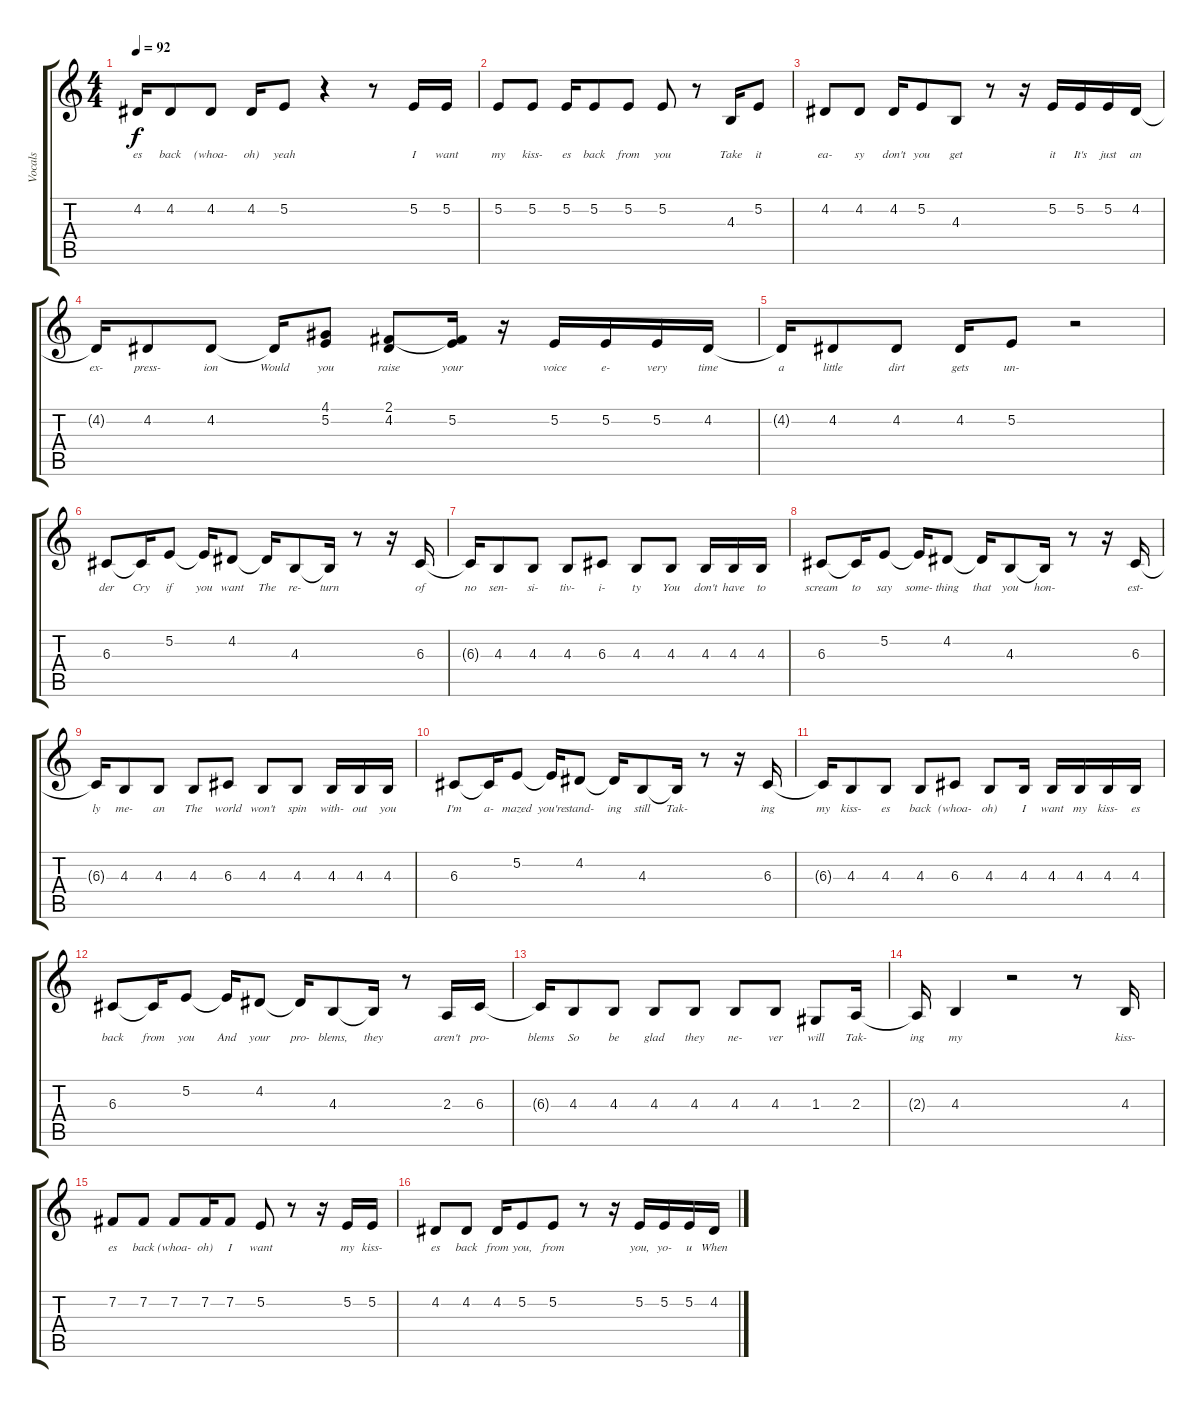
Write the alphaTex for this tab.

\track ("Vocals" "Vocals") {instrument lead6voice}
\staff {score tabs}
\tuning (E4 B3 G3 D3 A2 E2) {hide}
\ts (4 4)
\tempo 92
\clef g2
\ks c
4.2{t}.16{lyrics (0 "es") lyrics (1 "") lyrics (2 "") lyrics (3 "") lyrics (4 "") dy f} 4.2.8{lyrics (0 "back") lyrics (1 "") lyrics (2 "") lyrics (3 "") lyrics (4 "")} 4.2.8{lyrics (0 "(whoa-") lyrics (1 "") lyrics (2 "") lyrics (3 "") lyrics (4 "")} 4.2.16{lyrics (0 "oh)") lyrics (1 "") lyrics (2 "") lyrics (3 "") lyrics (4 "")} 5.2.8{lyrics (0 "yeah") lyrics (1 "") lyrics (2 "") lyrics (3 "") lyrics (4 "")} r.4 r.8 5.2.16{lyrics (0 "I") lyrics (1 "") lyrics (2 "") lyrics (3 "") lyrics (4 "")} 5.2.16{lyrics (0 "want") lyrics (1 "") lyrics (2 "") lyrics (3 "") lyrics (4 "")} |
5.2.8{lyrics (0 "my") lyrics (1 "") lyrics (2 "") lyrics (3 "") lyrics (4 "")} 5.2.8{lyrics (0 "kiss-") lyrics (1 "") lyrics (2 "") lyrics (3 "") lyrics (4 "")} 5.2.16{lyrics (0 "es") lyrics (1 "") lyrics (2 "") lyrics (3 "") lyrics (4 "")} 5.2.8{lyrics (0 "back") lyrics (1 "") lyrics (2 "") lyrics (3 "") lyrics (4 "")} 5.2.8{lyrics (0 "from") lyrics (1 "") lyrics (2 "") lyrics (3 "") lyrics (4 "")} 5.2.8{lyrics (0 "you") lyrics (1 "") lyrics (2 "") lyrics (3 "") lyrics (4 "")} r.8 4.3.16{lyrics (0 "Take") lyrics (1 "") lyrics (2 "") lyrics (3 "") lyrics (4 "")} 5.2.8{lyrics (0 "it") lyrics (1 "") lyrics (2 "") lyrics (3 "") lyrics (4 "")} |
4.2.8{lyrics (0 "ea-") lyrics (1 "") lyrics (2 "") lyrics (3 "") lyrics (4 "")} 4.2.8{lyrics (0 "sy") lyrics (1 "") lyrics (2 "") lyrics (3 "") lyrics (4 "")} 4.2.16{lyrics (0 "don't") lyrics (1 "") lyrics (2 "") lyrics (3 "") lyrics (4 "")} 5.2.8{lyrics (0 "you") lyrics (1 "") lyrics (2 "") lyrics (3 "") lyrics (4 "")} 4.3.8{lyrics (0 "get") lyrics (1 "") lyrics (2 "") lyrics (3 "") lyrics (4 "")} r.8 r.16 5.2.16{lyrics (0 "it") lyrics (1 "") lyrics (2 "") lyrics (3 "") lyrics (4 "")} 5.2.16{lyrics (0 "It's") lyrics (1 "") lyrics (2 "") lyrics (3 "") lyrics (4 "")} 5.2.16{lyrics (0 "just") lyrics (1 "") lyrics (2 "") lyrics (3 "") lyrics (4 "")} 4.2.16{lyrics (0 "an") lyrics (1 "") lyrics (2 "") lyrics (3 "") lyrics (4 "")} |
4.2{t}.16{lyrics (0 "ex-") lyrics (1 "") lyrics (2 "") lyrics (3 "") lyrics (4 "")} 4.2.8{lyrics (0 "press-") lyrics (1 "") lyrics (2 "") lyrics (3 "") lyrics (4 "")} 4.2.8{lyrics (0 "ion") lyrics (1 "") lyrics (2 "") lyrics (3 "") lyrics (4 "")} 4.2{t}.16{lyrics (0 "Would") lyrics (1 "") lyrics (2 "") lyrics (3 "") lyrics (4 "")} (4.1 5.2).8{lyrics (0 "you") lyrics (1 "") lyrics (2 "") lyrics (3 "") lyrics (4 "")} (2.1 4.2).8{lyrics (0 "raise") lyrics (1 "") lyrics (2 "") lyrics (3 "") lyrics (4 "")} (2.1{t} 5.2).16{lyrics (0 "your") lyrics (1 "") lyrics (2 "") lyrics (3 "") lyrics (4 "")} r.16 5.2.16{lyrics (0 "voice") lyrics (1 "") lyrics (2 "") lyrics (3 "") lyrics (4 "")} 5.2.16{lyrics (0 "e-") lyrics (1 "") lyrics (2 "") lyrics (3 "") lyrics (4 "")} 5.2.16{lyrics (0 "very") lyrics (1 "") lyrics (2 "") lyrics (3 "") lyrics (4 "")} 4.2.16{lyrics (0 "time") lyrics (1 "") lyrics (2 "") lyrics (3 "") lyrics (4 "")} |
4.2{t}.16{lyrics (0 "a") lyrics (1 "") lyrics (2 "") lyrics (3 "") lyrics (4 "")} 4.2.8{lyrics (0 "little") lyrics (1 "") lyrics (2 "") lyrics (3 "") lyrics (4 "")} 4.2.8{lyrics (0 "dirt") lyrics (1 "") lyrics (2 "") lyrics (3 "") lyrics (4 "")} 4.2.16{lyrics (0 "gets") lyrics (1 "") lyrics (2 "") lyrics (3 "") lyrics (4 "")} 5.2.8{lyrics (0 "un-") lyrics (1 "") lyrics (2 "") lyrics (3 "") lyrics (4 "")} r.2 |
6.3.8{lyrics (0 "der") lyrics (1 "") lyrics (2 "") lyrics (3 "") lyrics (4 "")} 6.3{t}.16{lyrics (0 "Cry") lyrics (1 "") lyrics (2 "") lyrics (3 "") lyrics (4 "")} 5.2.8{lyrics (0 "if") lyrics (1 "") lyrics (2 "") lyrics (3 "") lyrics (4 "")} 5.2{t}.16{lyrics (0 "you") lyrics (1 "") lyrics (2 "") lyrics (3 "") lyrics (4 "")} 4.2.8{lyrics (0 "want") lyrics (1 "") lyrics (2 "") lyrics (3 "") lyrics (4 "")} 4.2{t}.16{lyrics (0 "The") lyrics (1 "") lyrics (2 "") lyrics (3 "") lyrics (4 "")} 4.3.8{lyrics (0 "re-") lyrics (1 "") lyrics (2 "") lyrics (3 "") lyrics (4 "")} 4.3{t}.16{lyrics (0 "turn") lyrics (1 "") lyrics (2 "") lyrics (3 "") lyrics (4 "")} r.8 r.16 6.3.16{lyrics (0 "of") lyrics (1 "") lyrics (2 "") lyrics (3 "") lyrics (4 "")} |
6.3{t}.16{lyrics (0 "no") lyrics (1 "") lyrics (2 "") lyrics (3 "") lyrics (4 "")} 4.3.8{lyrics (0 "sen-") lyrics (1 "") lyrics (2 "") lyrics (3 "") lyrics (4 "")} 4.3.8{lyrics (0 "si-") lyrics (1 "") lyrics (2 "") lyrics (3 "") lyrics (4 "")} 4.3.8{lyrics (0 "tiv-") lyrics (1 "") lyrics (2 "") lyrics (3 "") lyrics (4 "")} 6.3.8{lyrics (0 "i-") lyrics (1 "") lyrics (2 "") lyrics (3 "") lyrics (4 "")} 4.3.8{lyrics (0 "ty") lyrics (1 "") lyrics (2 "") lyrics (3 "") lyrics (4 "")} 4.3.8{lyrics (0 "You") lyrics (1 "") lyrics (2 "") lyrics (3 "") lyrics (4 "")} 4.3.16{lyrics (0 "don't") lyrics (1 "") lyrics (2 "") lyrics (3 "") lyrics (4 "")} 4.3.16{lyrics (0 "have") lyrics (1 "") lyrics (2 "") lyrics (3 "") lyrics (4 "")} 4.3.16{lyrics (0 "to") lyrics (1 "") lyrics (2 "") lyrics (3 "") lyrics (4 "")} |
6.3.8{lyrics (0 "scream") lyrics (1 "") lyrics (2 "") lyrics (3 "") lyrics (4 "")} 6.3{t}.16{lyrics (0 "to") lyrics (1 "") lyrics (2 "") lyrics (3 "") lyrics (4 "")} 5.2.8{lyrics (0 "say") lyrics (1 "") lyrics (2 "") lyrics (3 "") lyrics (4 "")} 5.2{t}.16{lyrics (0 "some-") lyrics (1 "") lyrics (2 "") lyrics (3 "") lyrics (4 "")} 4.2.8{lyrics (0 "thing") lyrics (1 "") lyrics (2 "") lyrics (3 "") lyrics (4 "")} 4.2{t}.16{lyrics (0 "that") lyrics (1 "") lyrics (2 "") lyrics (3 "") lyrics (4 "")} 4.3.8{lyrics (0 "you") lyrics (1 "") lyrics (2 "") lyrics (3 "") lyrics (4 "")} 4.3{t}.16{lyrics (0 "hon-") lyrics (1 "") lyrics (2 "") lyrics (3 "") lyrics (4 "")} r.8 r.16 6.3.16{lyrics (0 "est-") lyrics (1 "") lyrics (2 "") lyrics (3 "") lyrics (4 "")} |
6.3{t}.16{lyrics (0 "ly") lyrics (1 "") lyrics (2 "") lyrics (3 "") lyrics (4 "")} 4.3.8{lyrics (0 "me-") lyrics (1 "") lyrics (2 "") lyrics (3 "") lyrics (4 "")} 4.3.8{lyrics (0 "an") lyrics (1 "") lyrics (2 "") lyrics (3 "") lyrics (4 "")} 4.3.8{lyrics (0 "The") lyrics (1 "") lyrics (2 "") lyrics (3 "") lyrics (4 "")} 6.3.8{lyrics (0 "world") lyrics (1 "") lyrics (2 "") lyrics (3 "") lyrics (4 "")} 4.3.8{lyrics (0 "won't") lyrics (1 "") lyrics (2 "") lyrics (3 "") lyrics (4 "")} 4.3.8{lyrics (0 "spin") lyrics (1 "") lyrics (2 "") lyrics (3 "") lyrics (4 "")} 4.3.16{lyrics (0 "with-") lyrics (1 "") lyrics (2 "") lyrics (3 "") lyrics (4 "")} 4.3.16{lyrics (0 "out") lyrics (1 "") lyrics (2 "") lyrics (3 "") lyrics (4 "")} 4.3.16{lyrics (0 "you") lyrics (1 "") lyrics (2 "") lyrics (3 "") lyrics (4 "")} |
6.3.8{lyrics (0 "I'm") lyrics (1 "") lyrics (2 "") lyrics (3 "") lyrics (4 "")} 6.3{t}.16{lyrics (0 "a-") lyrics (1 "") lyrics (2 "") lyrics (3 "") lyrics (4 "")} 5.2.8{lyrics (0 "mazed") lyrics (1 "") lyrics (2 "") lyrics (3 "") lyrics (4 "")} 5.2{t}.16{lyrics (0 "you're") lyrics (1 "") lyrics (2 "") lyrics (3 "") lyrics (4 "")} 4.2.8{lyrics (0 "stand-") lyrics (1 "") lyrics (2 "") lyrics (3 "") lyrics (4 "")} 4.2{t}.16{lyrics (0 "ing") lyrics (1 "") lyrics (2 "") lyrics (3 "") lyrics (4 "")} 4.3.8{lyrics (0 "still") lyrics (1 "") lyrics (2 "") lyrics (3 "") lyrics (4 "")} 4.3{t}.16{lyrics (0 "Tak-") lyrics (1 "") lyrics (2 "") lyrics (3 "") lyrics (4 "")} r.8 r.16 6.3.16{lyrics (0 "ing") lyrics (1 "") lyrics (2 "") lyrics (3 "") lyrics (4 "")} |
6.3{t}.16{lyrics (0 "my") lyrics (1 "") lyrics (2 "") lyrics (3 "") lyrics (4 "")} 4.3.8{lyrics (0 "kiss-") lyrics (1 "") lyrics (2 "") lyrics (3 "") lyrics (4 "")} 4.3.8{lyrics (0 "es") lyrics (1 "") lyrics (2 "") lyrics (3 "") lyrics (4 "")} 4.3.8{lyrics (0 "back") lyrics (1 "") lyrics (2 "") lyrics (3 "") lyrics (4 "")} 6.3.8{lyrics (0 "(whoa-") lyrics (1 "") lyrics (2 "") lyrics (3 "") lyrics (4 "")} 4.3.8{lyrics (0 "oh)") lyrics (1 "") lyrics (2 "") lyrics (3 "") lyrics (4 "")} 4.3.16{lyrics (0 "I") lyrics (1 "") lyrics (2 "") lyrics (3 "") lyrics (4 "")} 4.3.16{lyrics (0 "want") lyrics (1 "") lyrics (2 "") lyrics (3 "") lyrics (4 "")} 4.3.16{lyrics (0 "my") lyrics (1 "") lyrics (2 "") lyrics (3 "") lyrics (4 "")} 4.3.16{lyrics (0 "kiss-") lyrics (1 "") lyrics (2 "") lyrics (3 "") lyrics (4 "")} 4.3.16{lyrics (0 "es") lyrics (1 "") lyrics (2 "") lyrics (3 "") lyrics (4 "")} |
6.3.8{lyrics (0 "back") lyrics (1 "") lyrics (2 "") lyrics (3 "") lyrics (4 "")} 6.3{t}.16{lyrics (0 "from") lyrics (1 "") lyrics (2 "") lyrics (3 "") lyrics (4 "")} 5.2.8{lyrics (0 "you") lyrics (1 "") lyrics (2 "") lyrics (3 "") lyrics (4 "")} 5.2{t}.16{lyrics (0 "And") lyrics (1 "") lyrics (2 "") lyrics (3 "") lyrics (4 "")} 4.2.8{lyrics (0 "your") lyrics (1 "") lyrics (2 "") lyrics (3 "") lyrics (4 "")} 4.2{t}.16{lyrics (0 "pro-") lyrics (1 "") lyrics (2 "") lyrics (3 "") lyrics (4 "")} 4.3.8{lyrics (0 "blems,") lyrics (1 "") lyrics (2 "") lyrics (3 "") lyrics (4 "")} 4.3{t}.16{lyrics (0 "they") lyrics (1 "") lyrics (2 "") lyrics (3 "") lyrics (4 "")} r.8 2.3.16{lyrics (0 "aren't") lyrics (1 "") lyrics (2 "") lyrics (3 "") lyrics (4 "")} 6.3.16{lyrics (0 "pro-") lyrics (1 "") lyrics (2 "") lyrics (3 "") lyrics (4 "")} |
6.3{t}.16{lyrics (0 "blems") lyrics (1 "") lyrics (2 "") lyrics (3 "") lyrics (4 "")} 4.3.8{lyrics (0 "So") lyrics (1 "") lyrics (2 "") lyrics (3 "") lyrics (4 "")} 4.3.8{lyrics (0 "be") lyrics (1 "") lyrics (2 "") lyrics (3 "") lyrics (4 "")} 4.3.8{lyrics (0 "glad") lyrics (1 "") lyrics (2 "") lyrics (3 "") lyrics (4 "")} 4.3.8{lyrics (0 "they") lyrics (1 "") lyrics (2 "") lyrics (3 "") lyrics (4 "")} 4.3.8{lyrics (0 "ne-") lyrics (1 "") lyrics (2 "") lyrics (3 "") lyrics (4 "")} 4.3.8{lyrics (0 "ver") lyrics (1 "") lyrics (2 "") lyrics (3 "") lyrics (4 "")} 1.3.8{lyrics (0 "will") lyrics (1 "") lyrics (2 "") lyrics (3 "") lyrics (4 "")} 2.3.16{lyrics (0 "Tak-") lyrics (1 "") lyrics (2 "") lyrics (3 "") lyrics (4 "")} |
2.3{t}.16{lyrics (0 "ing") lyrics (1 "") lyrics (2 "") lyrics (3 "") lyrics (4 "")} 4.3.4{lyrics (0 "my") lyrics (1 "") lyrics (2 "") lyrics (3 "") lyrics (4 "")} r.2 r.8 4.3.16{lyrics (0 "kiss-") lyrics (1 "") lyrics (2 "") lyrics (3 "") lyrics (4 "")} |
7.2.8{lyrics (0 "es") lyrics (1 "") lyrics (2 "") lyrics (3 "") lyrics (4 "")} 7.2.8{lyrics (0 "back") lyrics (1 "") lyrics (2 "") lyrics (3 "") lyrics (4 "")} 7.2.8{lyrics (0 "(whoa-") lyrics (1 "") lyrics (2 "") lyrics (3 "") lyrics (4 "")} 7.2.16{lyrics (0 "oh)") lyrics (1 "") lyrics (2 "") lyrics (3 "") lyrics (4 "")} 7.2.8{lyrics (0 "I") lyrics (1 "") lyrics (2 "") lyrics (3 "") lyrics (4 "")} 5.2.8{lyrics (0 "want") lyrics (1 "") lyrics (2 "") lyrics (3 "") lyrics (4 "")} r.8 r.16 5.2.16{lyrics (0 "my") lyrics (1 "") lyrics (2 "") lyrics (3 "") lyrics (4 "")} 5.2.16{lyrics (0 "kiss-") lyrics (1 "") lyrics (2 "") lyrics (3 "") lyrics (4 "")} |
4.2.8{lyrics (0 "es") lyrics (1 "") lyrics (2 "") lyrics (3 "") lyrics (4 "")} 4.2.8{lyrics (0 "back") lyrics (1 "") lyrics (2 "") lyrics (3 "") lyrics (4 "")} 4.2.16{lyrics (0 "from") lyrics (1 "") lyrics (2 "") lyrics (3 "") lyrics (4 "")} 5.2.8{lyrics (0 "you,") lyrics (1 "") lyrics (2 "") lyrics (3 "") lyrics (4 "")} 5.2.8{lyrics (0 "from") lyrics (1 "") lyrics (2 "") lyrics (3 "") lyrics (4 "")} r.8 r.16 5.2.16{lyrics (0 "you,") lyrics (1 "") lyrics (2 "") lyrics (3 "") lyrics (4 "")} 5.2.16{lyrics (0 "yo-") lyrics (1 "") lyrics (2 "") lyrics (3 "") lyrics (4 "")} 5.2.16{lyrics (0 "u") lyrics (1 "") lyrics (2 "") lyrics (3 "") lyrics (4 "")} 4.2.16{lyrics (0 "When") lyrics (1 "") lyrics (2 "") lyrics (3 "") lyrics (4 "")}
